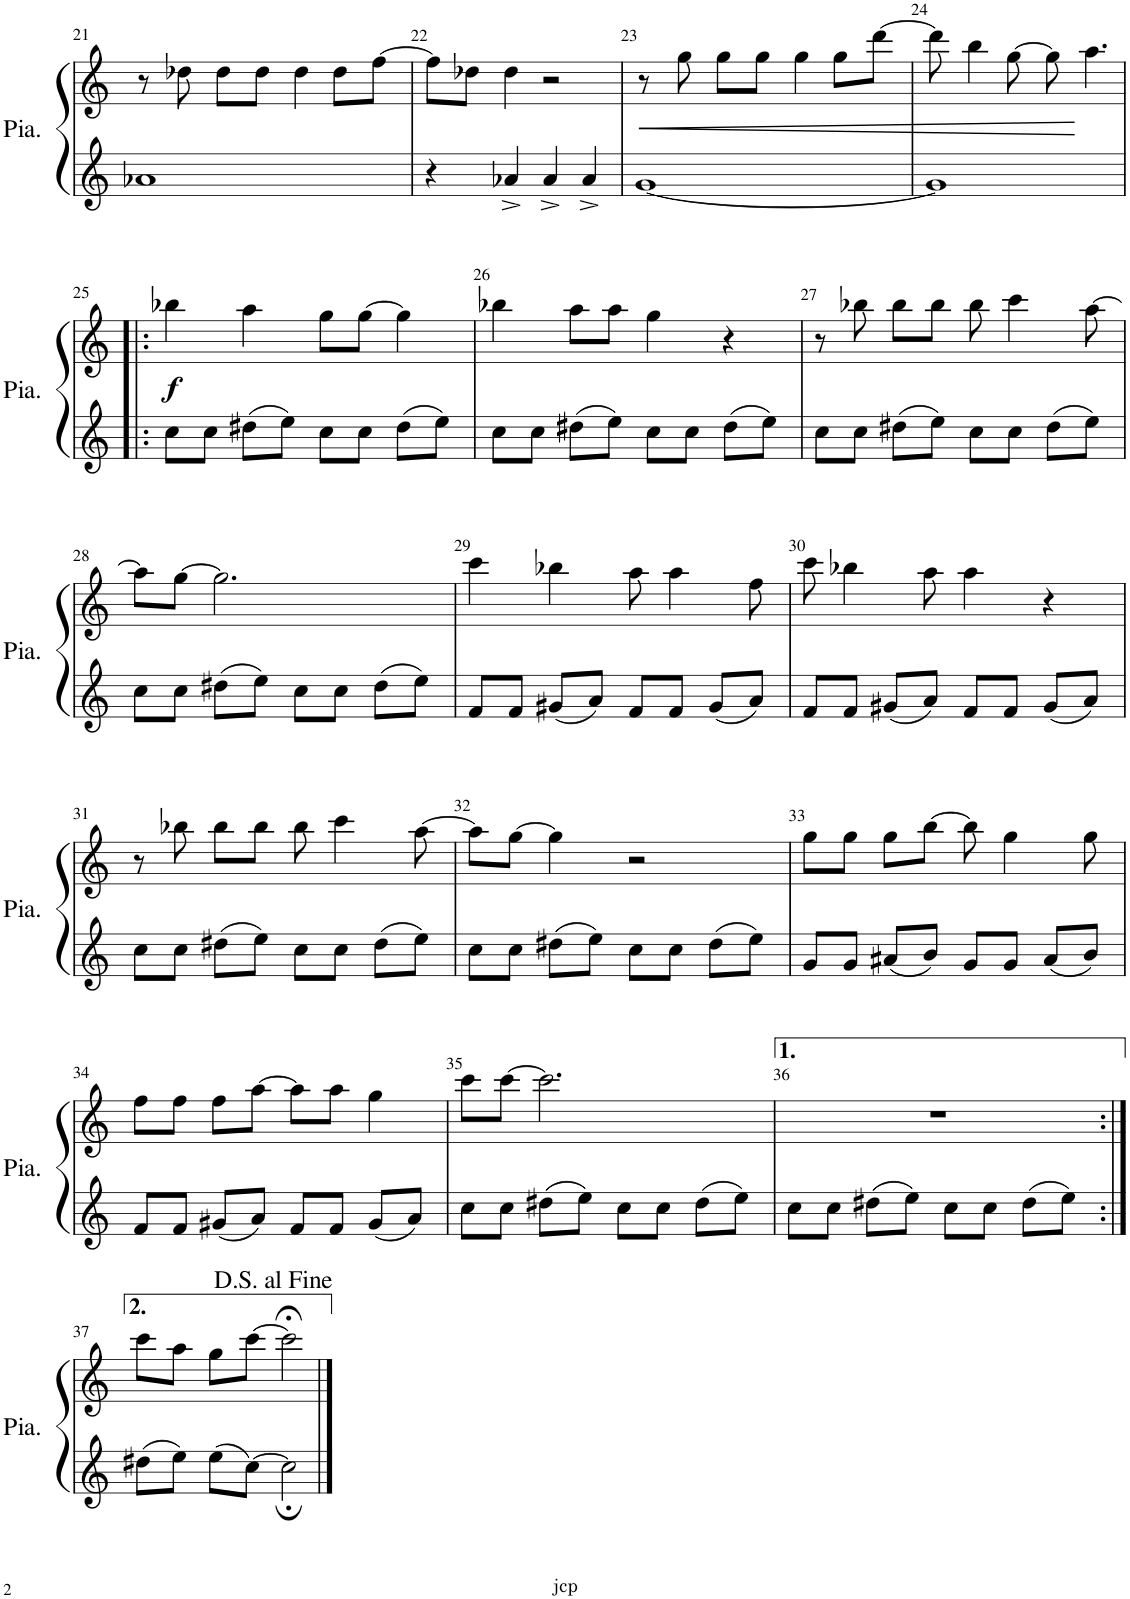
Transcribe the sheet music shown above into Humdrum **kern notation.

**kern	**kern	**dynam
*part1	*part1	*part1
*staff2	*staff1	*staff1/2
*I"Piano	*	*
*I'Pia.	*	*
!!LO:PB:g=z
*clefG2	*clefG2	*
*k[]	*k[]	*
*M4/4	*M4/4	*
*met(c)	*met(c)	*
=21	=21	=21
1a-X	8r	.
.	8dd-X\	.
.	8dd-\L	.
.	8dd-\J	.
.	4dd-\	.
.	8dd-\L	.
.	[8ff\J	.
=22	=22	=22
4r	8ff\L]	.
.	8dd-X\J	.
4a-X^/	4dd-\	.
4a-^/	2r	.
4a-^/	.	.
=23	=23	=23
!	!	!LO:HP:b
[1g	8r	<
.	8gg\	.
.	8gg\L	.
.	8gg\J	.
.	4gg\	.
.	8gg\L	.
.	[8ddd\J	.
=24	=24	=24
1g]	8ddd\]	.
.	4bb\	.
.	[8gg\	.
.	8gg\]	.
.	4.aa\	[
!!LO:LB:g=z
=25!|:	=25!|:	=25!|:
!	!	!LO:DY:b
8cc\L	4bb-X\	f
8cc\J	.	.
8dd#X\L	4aa\	.
8ee\J	.	.
8cc\L	8gg\L	.
8cc\J	[8gg\J	.
8dd#\L	4gg\]	.
8ee\J	.	.
=26	=26	=26
8cc\L	4bb-X\	.
8cc\J	.	.
8dd#X\L	8aa\L	.
8ee\J	8aa\J	.
8cc\L	4gg\	.
8cc\J	.	.
8dd#\L	4r	.
8ee\J	.	.
=27	=27	=27
8cc\L	8r	.
8cc\J	8bb-X\	.
8dd#X\L	8bb-\L	.
8ee\J	8bb-\J	.
8cc\L	8bb-\	.
8cc\J	4ccc\	.
8dd#\L	.	.
8ee\J	[8aa\	.
!!LO:LB:g=z
=28	=28	=28
8cc\L	8aa\L]	.
8cc\J	[8gg\J	.
8dd#X\L	2.gg\]	.
8ee\J	.	.
8cc\L	.	.
8cc\J	.	.
8dd#\L	.	.
8ee\J	.	.
=29	=29	=29
8f/L	4ccc\	.
8f/J	.	.
8g#X/L	4bb-X\	.
8a/J	.	.
8f/L	8aa\	.
8f/J	4aa\	.
8g#/L	.	.
8a/J	8ff\	.
=30	=30	=30
8f/L	8ccc\	.
8f/J	4bb-X\	.
8g#X/L	.	.
8a/J	8aa\	.
8f/L	4aa\	.
8f/J	.	.
8g#/L	4r	.
8a/J	.	.
!!LO:LB:g=z
=31	=31	=31
8cc\L	8r	.
8cc\J	8bb-X\	.
8dd#X\L	8bb-\L	.
8ee\J	8bb-\J	.
8cc\L	8bb-\	.
8cc\J	4ccc\	.
8dd#\L	.	.
8ee\J	[8aa\	.
=32	=32	=32
8cc\L	8aa\L]	.
8cc\J	[8gg\J	.
8dd#X\L	4gg\]	.
8ee\J	.	.
8cc\L	2r	.
8cc\J	.	.
8dd#\L	.	.
8ee\J	.	.
=33	=33	=33
8g/L	8gg\L	.
8g/J	8gg\J	.
8a#X/L	8gg\L	.
8b/J	[8bb\J	.
8g/L	8bb\]	.
8g/J	4gg\	.
8a#/L	.	.
8b/J	8gg\	.
!!LO:LB:g=z
=34	=34	=34
8f/L	8ff\L	.
8f/J	8ff\J	.
8g#X/L	8ff\L	.
8a/J	[8aa\J	.
8f/L	8aa\L]	.
8f/J	8aa\J	.
8g#/L	4gg\	.
8a/J	.	.
=35	=35	=35
8cc\L	8ccc\L	.
8cc\J	[8ccc\J	.
8dd#X\L	2.ccc\]	.
8ee\J	.	.
8cc\L	.	.
8cc\J	.	.
8dd#\L	.	.
8ee\J	.	.
=36	=36	=36
8cc\L	1r	.
8cc\J	.	.
8dd#X\L	.	.
8ee\J	.	.
8cc\L	.	.
8cc\J	.	.
8dd#\L	.	.
8ee\J	.	.
!!LO:LB:g=z
=37:|!	=37:|!	=37:|!
8dd#X\L	8ccc\L	.
8ee\J	8aa\J	.
8ee\L	8gg\L	.
[8cc\J	[8ccc\J	.
2cc;\]	2ccc;<\]	.
==	==	==
*-	*-	*-
